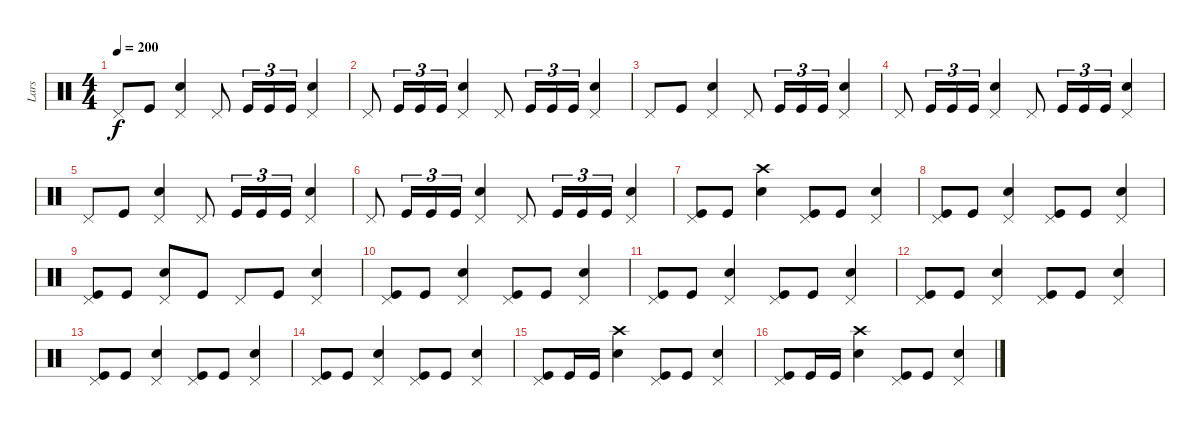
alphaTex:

\track ("Lars" "Lars") {instrument percussion}
\staff {score}
\articulation defaults
\ts (4 4)
\tempo 200
\clef neutral
\ks c "Pedal Hi-Hat (hit)".8{dy f} "Kick (hit)".8
("Pedal Hi-Hat (hit)" "Snare (hit) 2").4 "Pedal Hi-Hat (hit)".8 "Kick (hit)".16{tu (3 2)} "Kick (hit)".16{tu (3 2)} "Kick (hit)".16{tu (3 2)} ("Pedal Hi-Hat (hit)" "Snare (hit) 2").4 |
"Pedal Hi-Hat (hit)".8 "Kick (hit)".16{tu (3 2)} "Kick (hit)".16{tu (3 2)} "Kick (hit)".16{tu (3 2)} ("Pedal Hi-Hat (hit)" "Snare (hit) 2").4 "Pedal Hi-Hat (hit)".8 "Kick (hit)".16{tu (3 2)} "Kick (hit)".16{tu (3 2)} "Kick (hit)".16{tu (3 2)} ("Pedal Hi-Hat (hit)" "Snare (hit) 2").4 |
"Pedal Hi-Hat (hit)".8 "Kick (hit)".8 ("Pedal Hi-Hat (hit)" "Snare (hit) 2").4 "Pedal Hi-Hat (hit)".8 "Kick (hit)".16{tu (3 2)} "Kick (hit)".16{tu (3 2)} "Kick (hit)".16{tu (3 2)} ("Pedal Hi-Hat (hit)" "Snare (hit) 2").4 |
"Pedal Hi-Hat (hit)".8 "Kick (hit)".16{tu (3 2)} "Kick (hit)".16{tu (3 2)} "Kick (hit)".16{tu (3 2)} ("Pedal Hi-Hat (hit)" "Snare (hit) 2").4 "Pedal Hi-Hat (hit)".8 "Kick (hit)".16{tu (3 2)} "Kick (hit)".16{tu (3 2)} "Kick (hit)".16{tu (3 2)} ("Pedal Hi-Hat (hit)" "Snare (hit) 2").4 |
"Pedal Hi-Hat (hit)".8 "Kick (hit)".8 ("Pedal Hi-Hat (hit)" "Snare (hit) 2").4 "Pedal Hi-Hat (hit)".8 "Kick (hit)".16{tu (3 2)} "Kick (hit)".16{tu (3 2)} "Kick (hit)".16{tu (3 2)} ("Pedal Hi-Hat (hit)" "Snare (hit) 2").4 |
"Pedal Hi-Hat (hit)".8 "Kick (hit)".16{tu (3 2)} "Kick (hit)".16{tu (3 2)} "Kick (hit)".16{tu (3 2)} ("Pedal Hi-Hat (hit)" "Snare (hit) 2").4 "Pedal Hi-Hat (hit)".8 "Kick (hit)".16{tu (3 2)} "Kick (hit)".16{tu (3 2)} "Kick (hit)".16{tu (3 2)} ("Pedal Hi-Hat (hit)" "Snare (hit) 2").4 |
("Pedal Hi-Hat (hit)" "Kick (hit)").8 "Kick (hit)".8 ("Crash high (hit)" "Snare (hit) 2").4 ("Pedal Hi-Hat (hit)" "Kick (hit)").8 "Kick (hit)".8 ("Pedal Hi-Hat (hit)" "Snare (hit) 2").4 |
("Pedal Hi-Hat (hit)" "Kick (hit)").8 "Kick (hit)".8 ("Pedal Hi-Hat (hit)" "Snare (hit) 2").4 ("Pedal Hi-Hat (hit)" "Kick (hit)").8 "Kick (hit)".8 ("Pedal Hi-Hat (hit)" "Snare (hit) 2").4 |
("Pedal Hi-Hat (hit)" "Kick (hit)").8 "Kick (hit)".8 ("Pedal Hi-Hat (hit)" "Snare (hit) 2").8 "Kick (hit)".8 "Pedal Hi-Hat (hit)".8 "Kick (hit)".8 ("Pedal Hi-Hat (hit)" "Snare (hit) 2").4 |
("Pedal Hi-Hat (hit)" "Kick (hit)").8 "Kick (hit)".8 ("Pedal Hi-Hat (hit)" "Snare (hit) 2").4 ("Pedal Hi-Hat (hit)" "Kick (hit)").8 "Kick (hit)".8 ("Pedal Hi-Hat (hit)" "Snare (hit) 2").4 |
("Pedal Hi-Hat (hit)" "Kick (hit)").8 "Kick (hit)".8 ("Pedal Hi-Hat (hit)" "Snare (hit) 2").4 ("Pedal Hi-Hat (hit)" "Kick (hit)").8 "Kick (hit)".8 ("Pedal Hi-Hat (hit)" "Snare (hit) 2").4 |
("Pedal Hi-Hat (hit)" "Kick (hit)").8 "Kick (hit)".8 ("Pedal Hi-Hat (hit)" "Snare (hit) 2").4 ("Pedal Hi-Hat (hit)" "Kick (hit)").8 "Kick (hit)".8 ("Pedal Hi-Hat (hit)" "Snare (hit) 2").4 |
("Pedal Hi-Hat (hit)" "Kick (hit)").8 "Kick (hit)".8 ("Pedal Hi-Hat (hit)" "Snare (hit) 2").4 ("Pedal Hi-Hat (hit)" "Kick (hit)").8 "Kick (hit)".8 ("Pedal Hi-Hat (hit)" "Snare (hit) 2").4 |
("Pedal Hi-Hat (hit)" "Kick (hit)").8 "Kick (hit)".8 ("Pedal Hi-Hat (hit)" "Snare (hit) 2").4 ("Pedal Hi-Hat (hit)" "Kick (hit)").8 "Kick (hit)".8 ("Pedal Hi-Hat (hit)" "Snare (hit) 2").4 |
("Pedal Hi-Hat (hit)" "Kick (hit)").8 "Kick (hit)".16 "Kick (hit)".16 ("Crash high (hit)" "Snare (hit) 2").4 ("Pedal Hi-Hat (hit)" "Kick (hit)").8 "Kick (hit)".8 ("Pedal Hi-Hat (hit)" "Snare (hit) 2").4 |
("Pedal Hi-Hat (hit)" "Kick (hit)").8 "Kick (hit)".16 "Kick (hit)".16 ("Crash high (hit)" "Snare (hit) 2").4 ("Pedal Hi-Hat (hit)" "Kick (hit)").8 "Kick (hit)".8 ("Pedal Hi-Hat (hit)" "Snare (hit) 2").4
